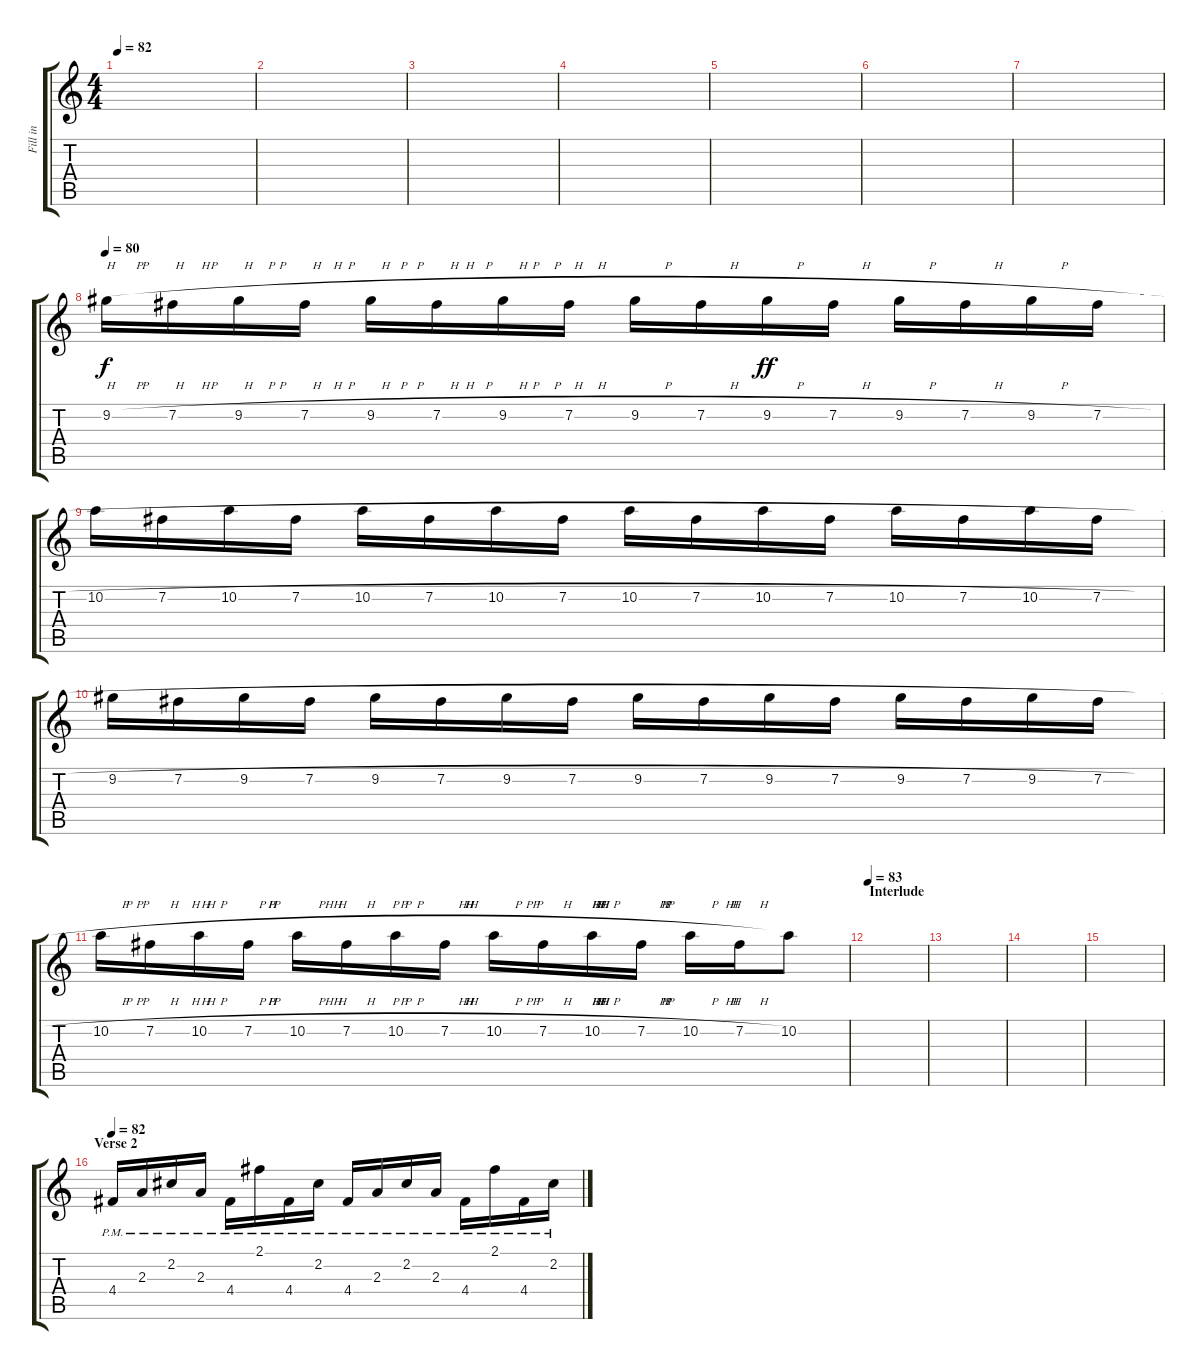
\track ("Fill in" "Fill in") {instrument distortionguitar}
\staff {score tabs}
\tuning (E4 B3 G3 D3 A2 E2) {hide}
\ts (4 4)
\tempo 82
\clef g2
\ks c
|
|
|
\section ("" "")
|
|
|
|
\section ("" "")
\tempo 80
9.2{h}.16{balance 6} 7.2{h}.16 9.2{h}.16 7.2{h}.16 9.2{h}.16 7.2{h}.16 9.2{h}.16 7.2{h}.16 9.2{h}.16 7.2{h}.16{dy f} 9.2{h}.16{dy ff} 7.2{h}.16 9.2{h}.16 7.2{h}.16 9.2{h}.16 7.2{h}.16 |
10.2{h}.16 7.2{h}.16 10.2{h}.16 7.2{h}.16 10.2{h}.16 7.2{h}.16 10.2{h}.16 7.2{h}.16 10.2{h}.16 7.2{h}.16 10.2{h}.16 7.2{h}.16 10.2{h}.16 7.2{h}.16 10.2{h}.16 7.2{h}.16 |
9.2{h}.16 7.2{h}.16 9.2{h}.16 7.2{h}.16 9.2{h}.16 7.2{h}.16 9.2{h}.16 7.2{h}.16 9.2{h}.16 7.2{h}.16 9.2{h}.16 7.2{h}.16 9.2{h}.16 7.2{h}.16 9.2{h}.16 7.2{h}.16 |
10.2{h}.16 7.2{h}.16 10.2{h}.16 7.2{h}.16 10.2{h}.16 7.2{h}.16 10.2{h}.16 7.2{h}.16 10.2{h}.16 7.2{h}.16 10.2{h}.16 7.2{h}.16 10.2{h}.16 7.2{h}.16 10.2.8 |
\section ("" "Interlude")
\tempo 83
|
|
|
|
\section ("" "Verse 2")
\tempo 82
4.4{pm}.16{balance 10} 2.3{pm}.16 2.2{pm}.16 2.3{pm}.16 4.4{pm}.16 2.1{pm}.16 4.4{pm}.16 2.2{pm}.16 4.4{pm}.16 2.3{pm}.16 2.2{pm}.16 2.3{pm}.16 4.4{pm}.16 2.1{pm}.16 4.4{pm}.16 2.2{pm}.16
